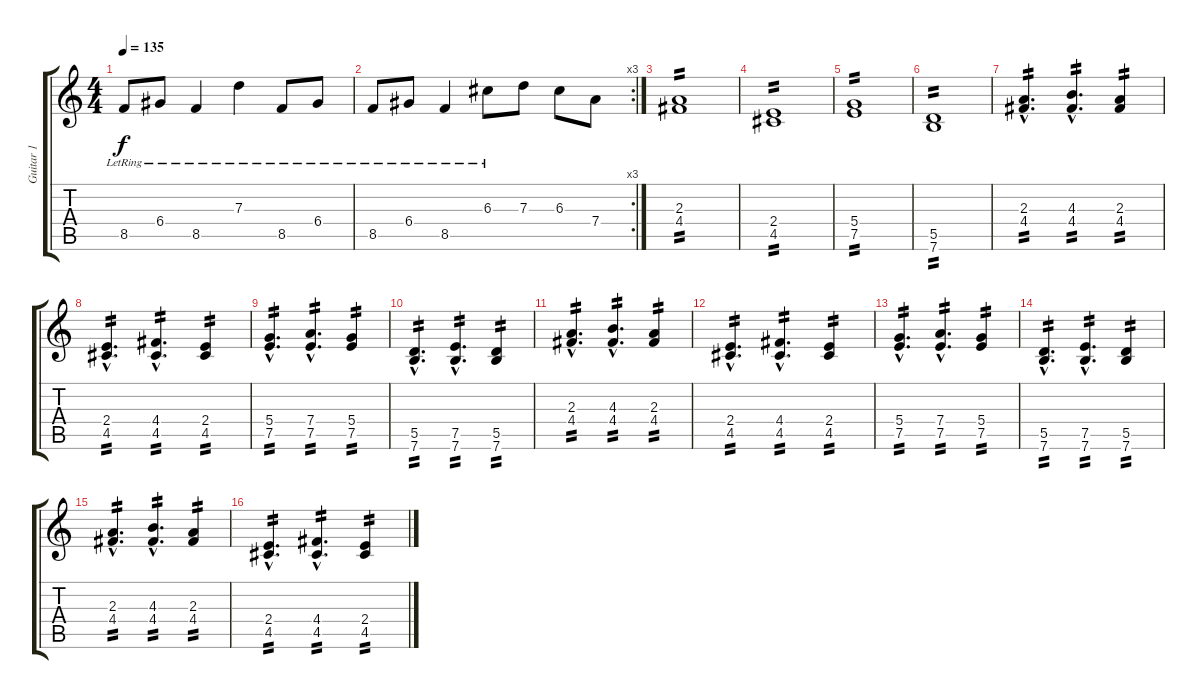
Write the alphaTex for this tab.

\track ("Guitar 1" "Guitar 1") {instrument overdrivenguitar}
\staff {score tabs}
\tuning (E4 B3 G3 D3 A2 E2) {hide}
\ts (4 4)
\tempo 135
\clef g2
\ks c
8.5{lr}.8{dy f} 6.4{lr}.8 8.5{lr}.4 7.3{lr}.4 8.5{lr}.8 6.4{lr}.8 |
\rc 3
8.5{lr}.8 6.4{lr}.8 8.5{lr}.4 6.3{lr}.8 7.3.8 6.3.8 7.4.8 |
(2.3 4.4).1{tp 2} |
(2.4 4.5).1{tp 2} |
(5.4 7.5).1{tp 2} |
(5.5 7.6).1{tp 2} |
(2.3{hac} 4.4{hac}).4{d tp 2} (4.3{hac} 4.4{hac}).4{d tp 2} (2.3 4.4).4{tp 2} |
(2.4{hac} 4.5{hac}).4{d tp 2} (4.4{hac} 4.5{hac}).4{d tp 2} (2.4 4.5).4{tp 2} |
(5.4{hac} 7.5{hac}).4{d tp 2} (7.4{hac} 7.5{hac}).4{d tp 2} (5.4 7.5).4{tp 2} |
(5.5{hac} 7.6{hac}).4{d tp 2} (7.5{hac} 7.6{hac}).4{d tp 2} (5.5 7.6).4{tp 2} |
(2.3{hac} 4.4{hac}).4{d tp 2} (4.3{hac} 4.4{hac}).4{d tp 2} (2.3 4.4).4{tp 2} |
(2.4{hac} 4.5{hac}).4{d tp 2} (4.4{hac} 4.5{hac}).4{d tp 2} (2.4 4.5).4{tp 2} |
(5.4{hac} 7.5{hac}).4{d tp 2} (7.4{hac} 7.5{hac}).4{d tp 2} (5.4 7.5).4{tp 2} |
(5.5{hac} 7.6{hac}).4{d tp 2} (7.5{hac} 7.6{hac}).4{d tp 2} (5.5 7.6).4{tp 2} |
(2.3{hac} 4.4{hac}).4{d tp 2} (4.3{hac} 4.4{hac}).4{d tp 2} (2.3 4.4).4{tp 2} |
(2.4{hac} 4.5{hac}).4{d tp 2} (4.4{hac} 4.5{hac}).4{d tp 2} (2.4 4.5).4{tp 2}
